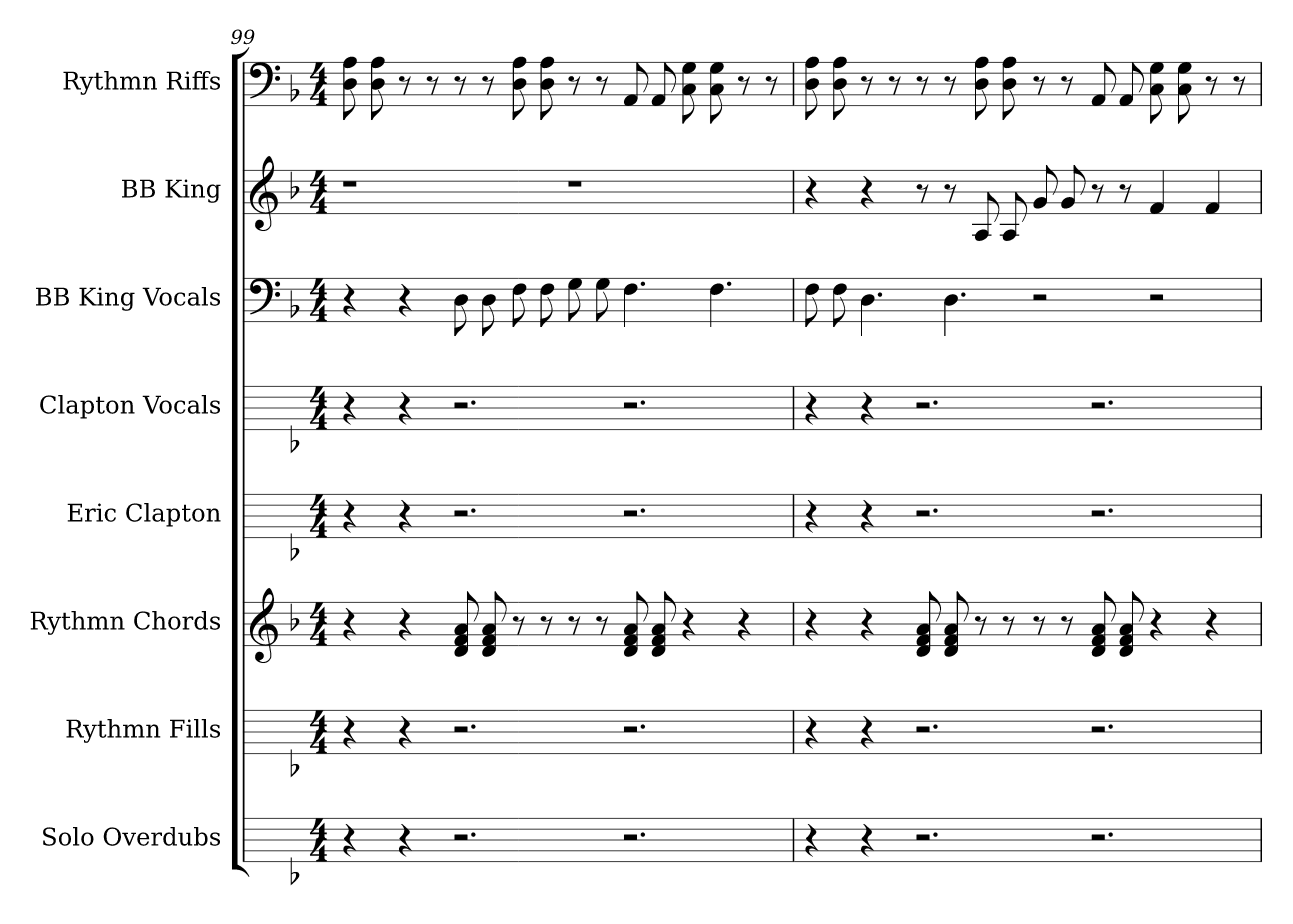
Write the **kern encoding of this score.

**kern	**kern	**kern	**kern	**kern	**kern	**kern	**kern
*part8	*part7	*part6	*part5	*part4	*part3	*part2	*part1
*staff8	*staff7	*staff6	*staff5	*staff4	*staff3	*staff2	*staff1
*I"Solo Overdubs	*I"Rythmn Fills	*I"Rythmn Chords	*I"Eric Clapton	*I"Clapton Vocals	*I"BB King Vocals	*I"BB King	*I"Rythmn Riffs
*	*	*	*	*	*	*	*
*k[b-]	*k[b-]	*k[b-]	*k[b-]	*k[b-]	*k[b-]	*k[b-]	*k[b-]
*M4/4	*M4/4	*M4/4	*M4/4	*M4/4	*M4/4	*M4/4	*M4/4
=99	=99	=99	=99	=99	=99	=99	=99
4r	4r	4r	4r	4r	4r	1r	8A 8D
.	.	.	.	.	.	.	8A 8D
4r	4r	4r	4r	4r	4r	.	8r
.	.	.	.	.	.	.	8r
2.r	2.r	8a 8f 8d	2.r	2.r	8D	.	8r
.	.	8a 8f 8d	.	.	8D	.	8r
.	.	8r	.	.	8F	.	8A 8D
.	.	8r	.	.	8F	.	8A 8D
.	.	8r	.	.	8G	1r	8r
.	.	8r	.	.	8G	.	8r
2.r	2.r	8a 8f 8d	2.r	2.r	4.F	.	8AA
.	.	8a 8f 8d	.	.	.	.	8AA
.	.	4r	.	.	.	.	8G 8C
.	.	.	.	.	4.F	.	8G 8C
.	.	4r	.	.	.	.	8r
.	.	.	.	.	.	.	8r
=100	=100	=100	=100	=100	=100	=100	=100
4r	4r	4r	4r	4r	8F	4r	8A 8D
.	.	.	.	.	8F	.	8A 8D
4r	4r	4r	4r	4r	4.D	4r	8r
.	.	.	.	.	.	.	8r
2.r	2.r	8a 8f 8d	2.r	2.r	.	8r	8r
.	.	8a 8f 8d	.	.	4.D	8r	8r
.	.	8r	.	.	.	8A	8A 8D
.	.	8r	.	.	.	8A	8A 8D
.	.	8r	.	.	2r	8g	8r
.	.	8r	.	.	.	8g	8r
2.r	2.r	8a 8f 8d	2.r	2.r	.	8r	8AA
.	.	8a 8f 8d	.	.	.	8r	8AA
.	.	4r	.	.	2r	4f	8G 8C
.	.	.	.	.	.	.	8G 8C
.	.	4r	.	.	.	4f	8r
.	.	.	.	.	.	.	8r
=	=	=	=	=	=	=	=
*-	*-	*-	*-	*-	*-	*-	*-
